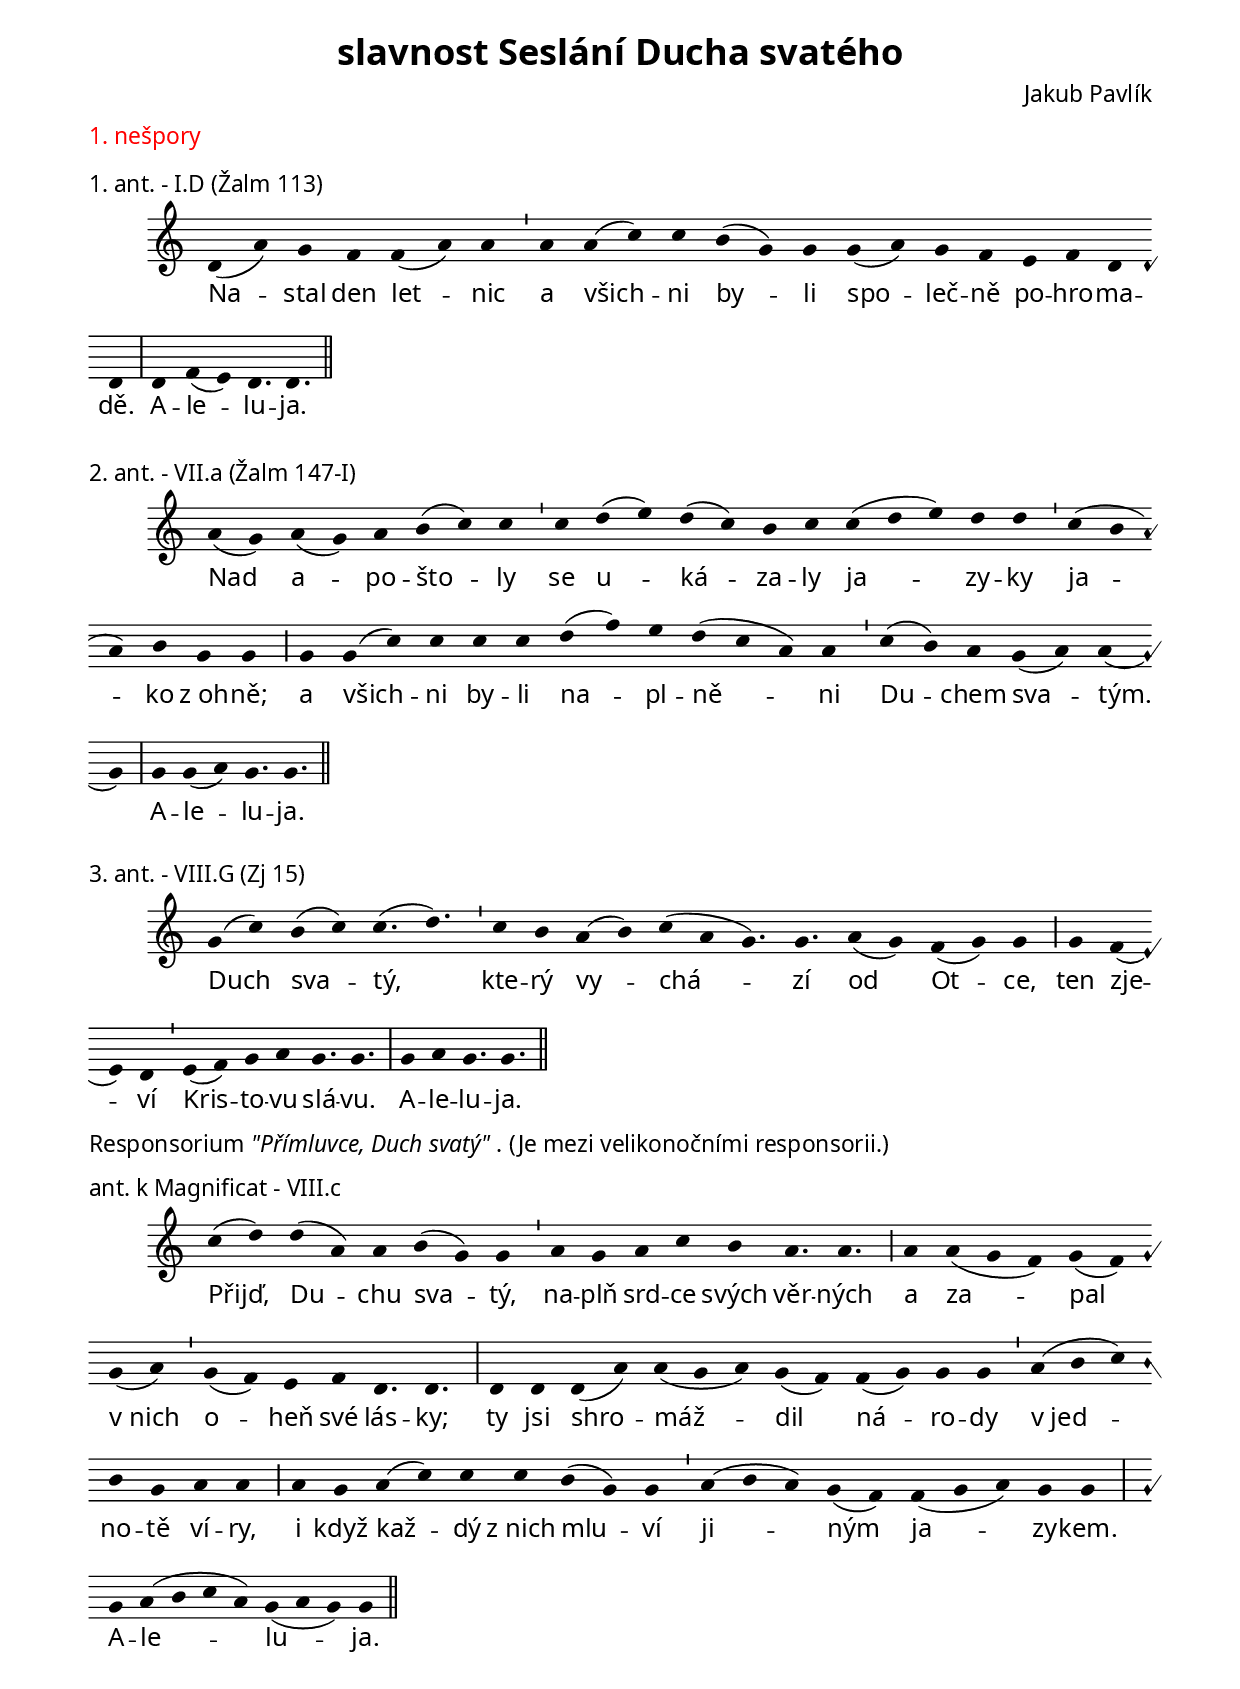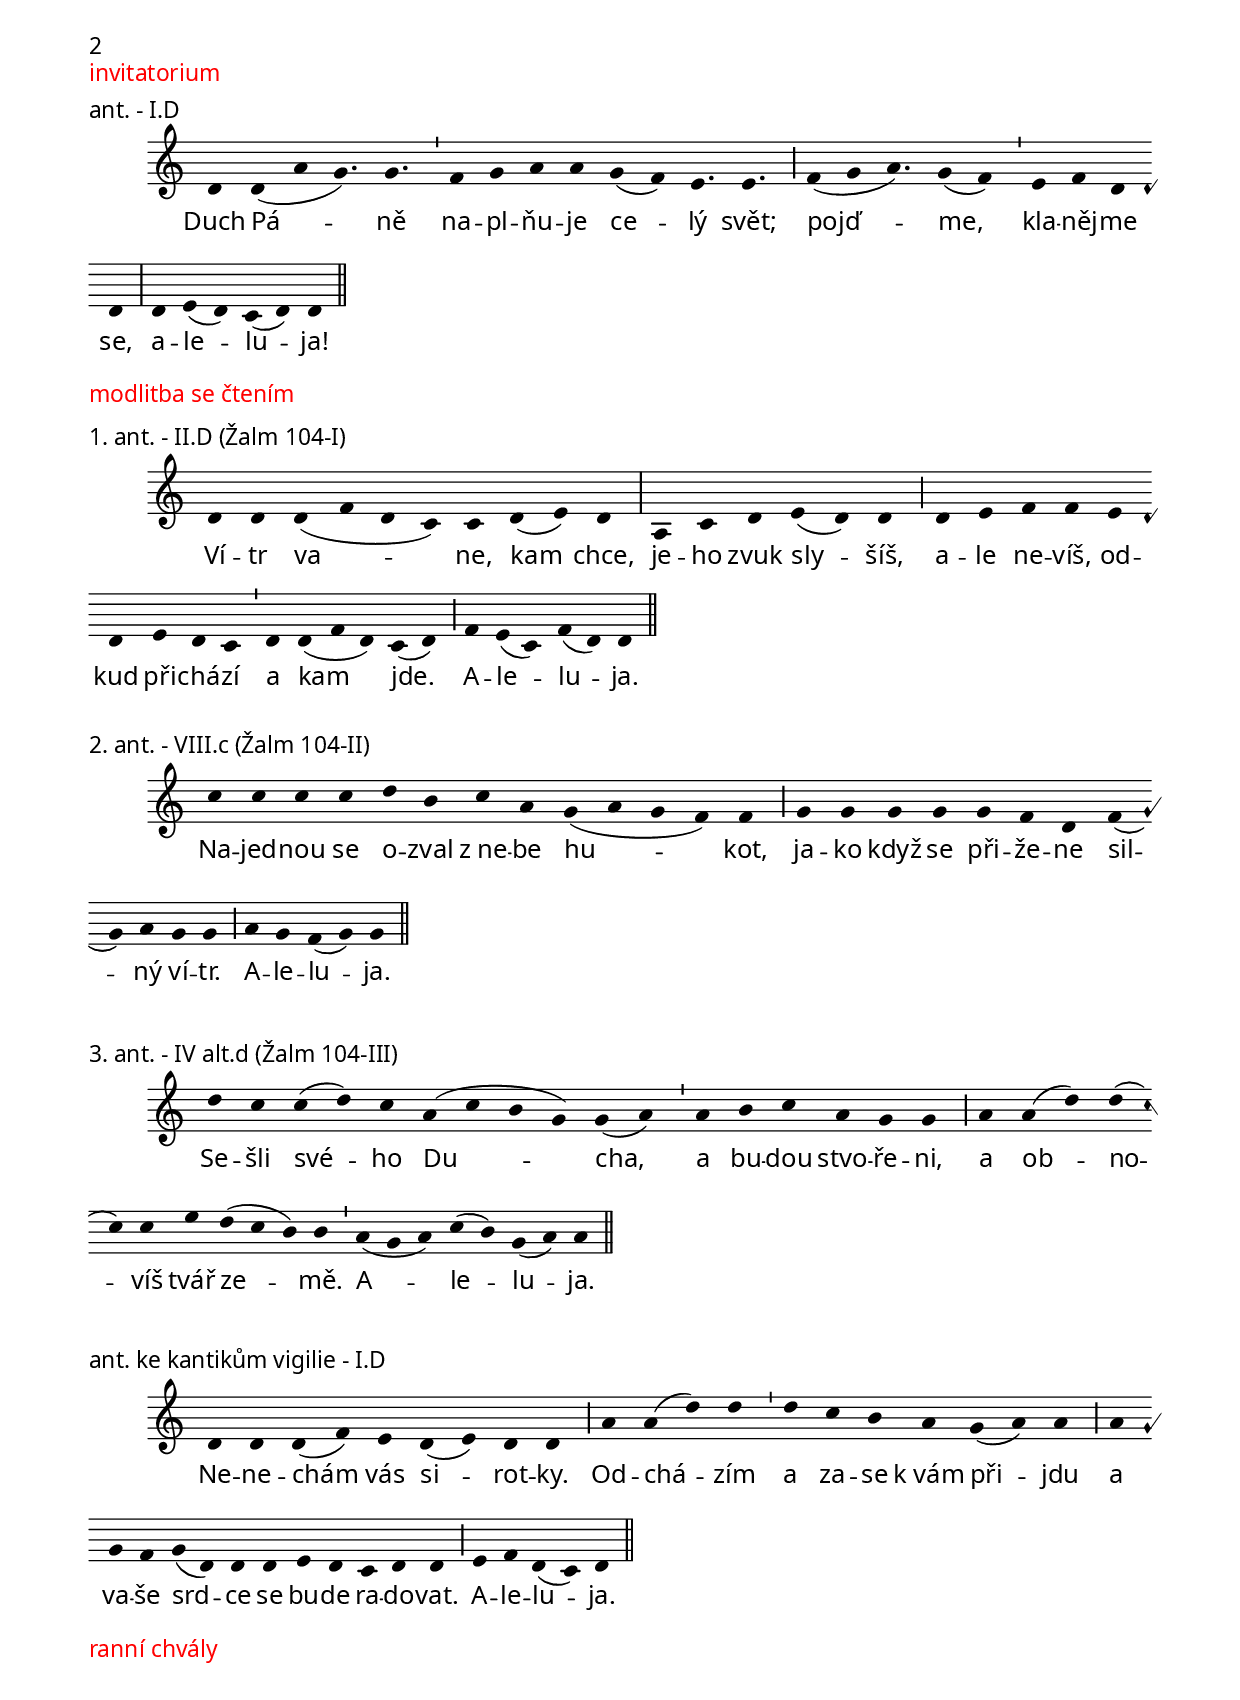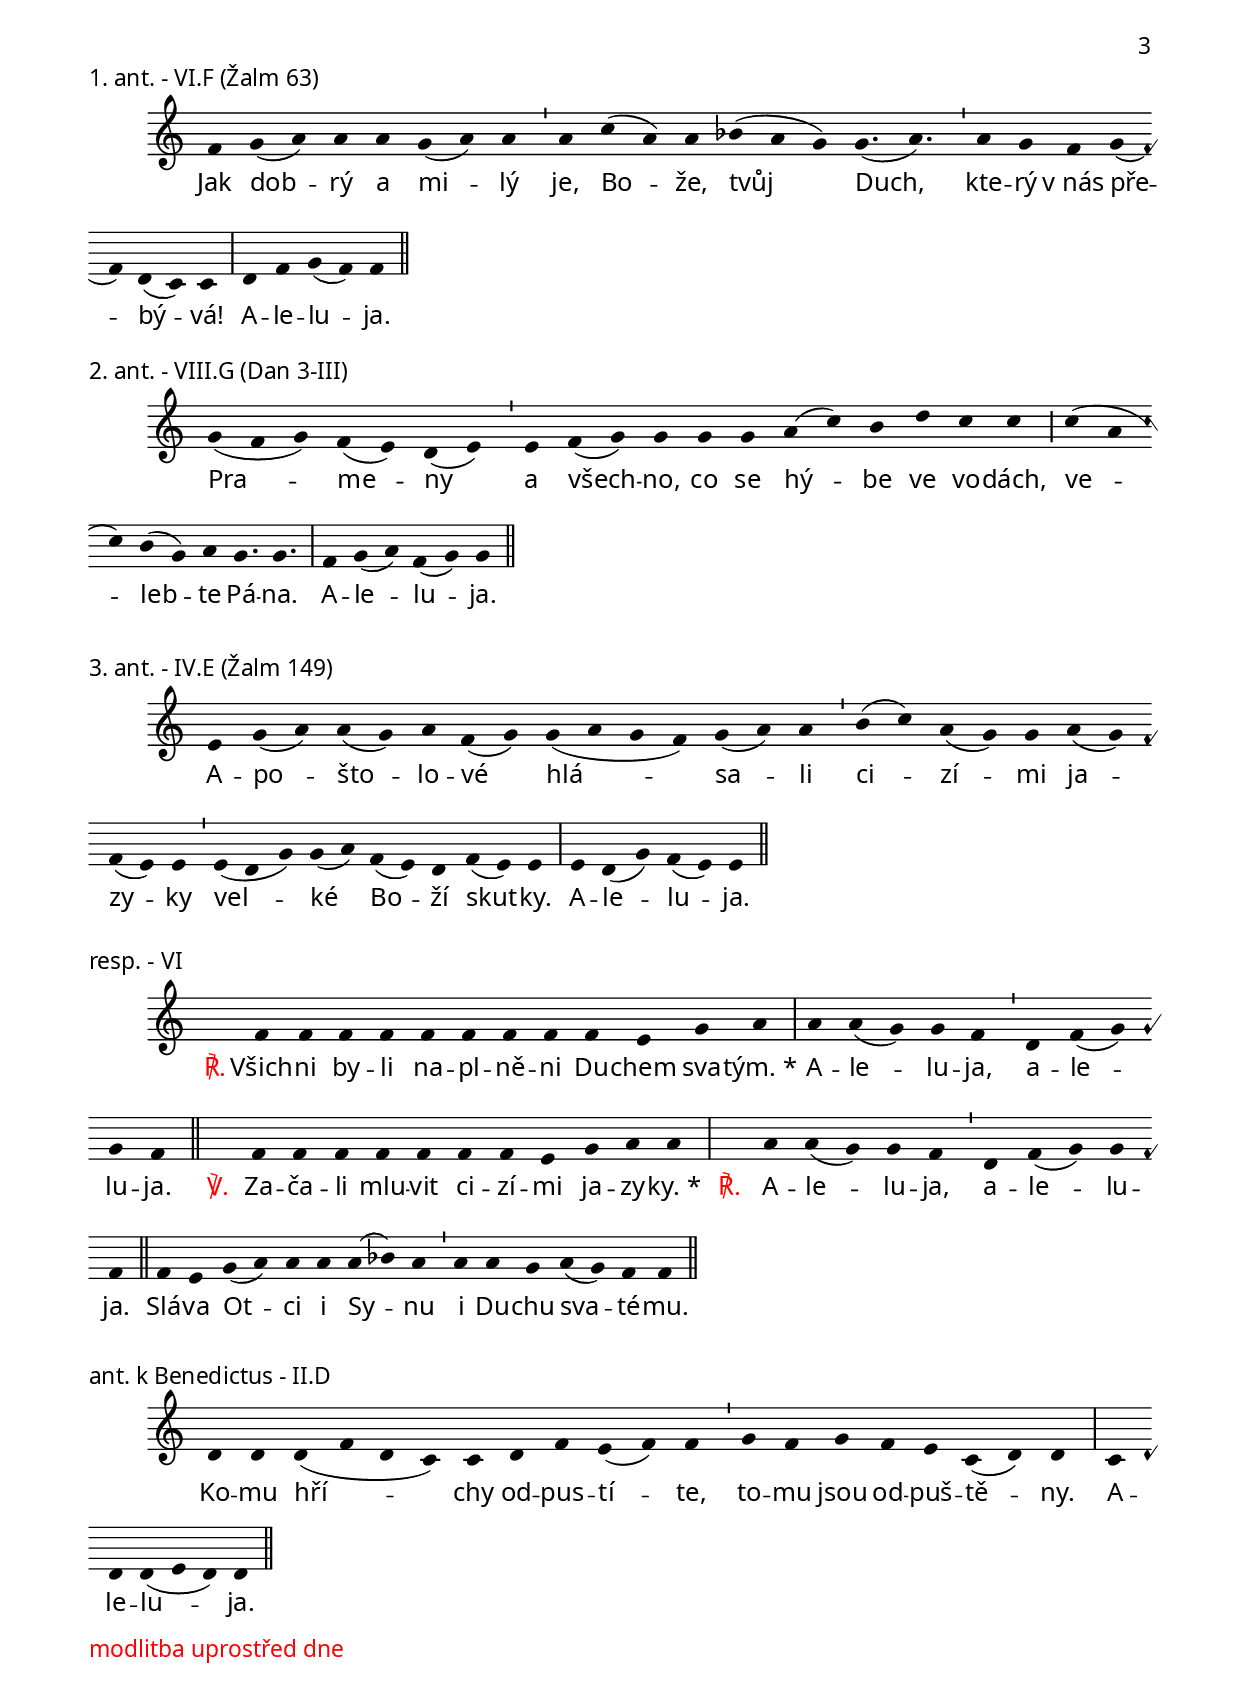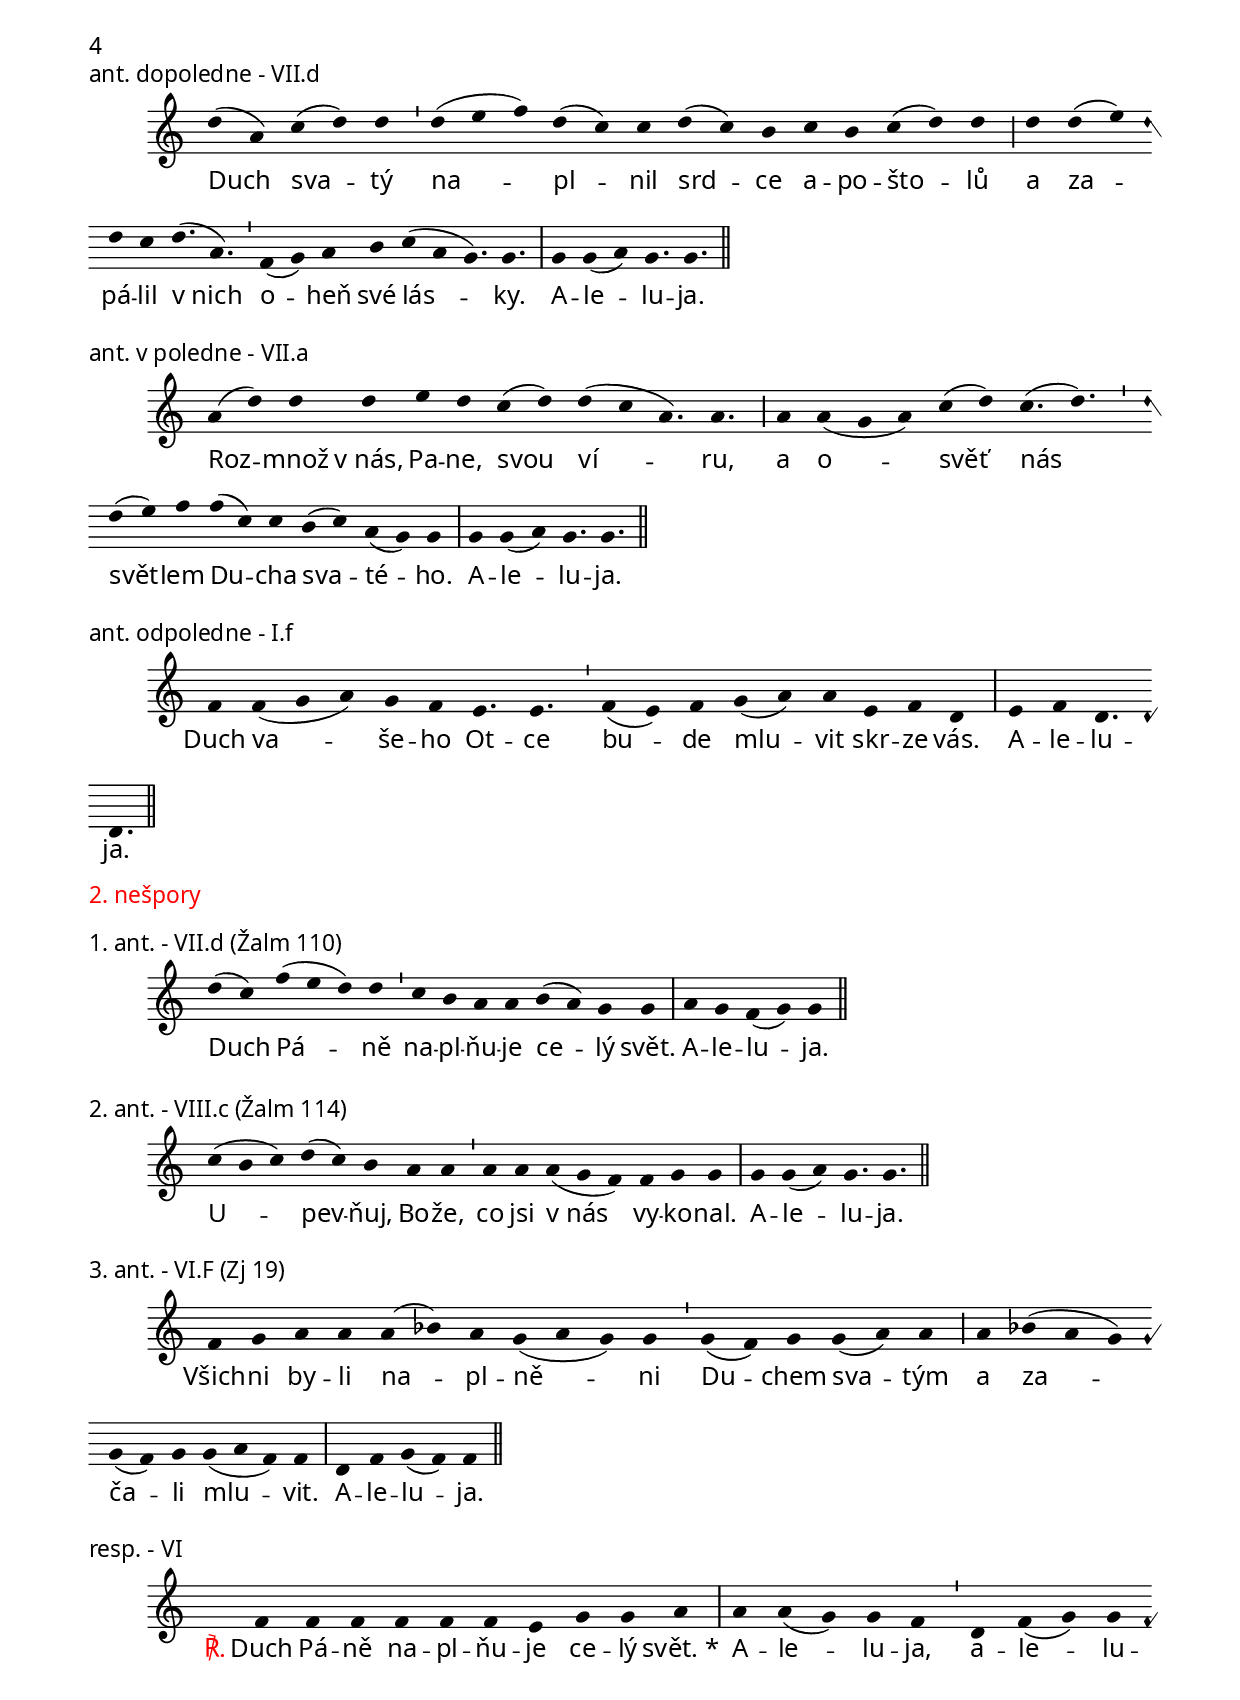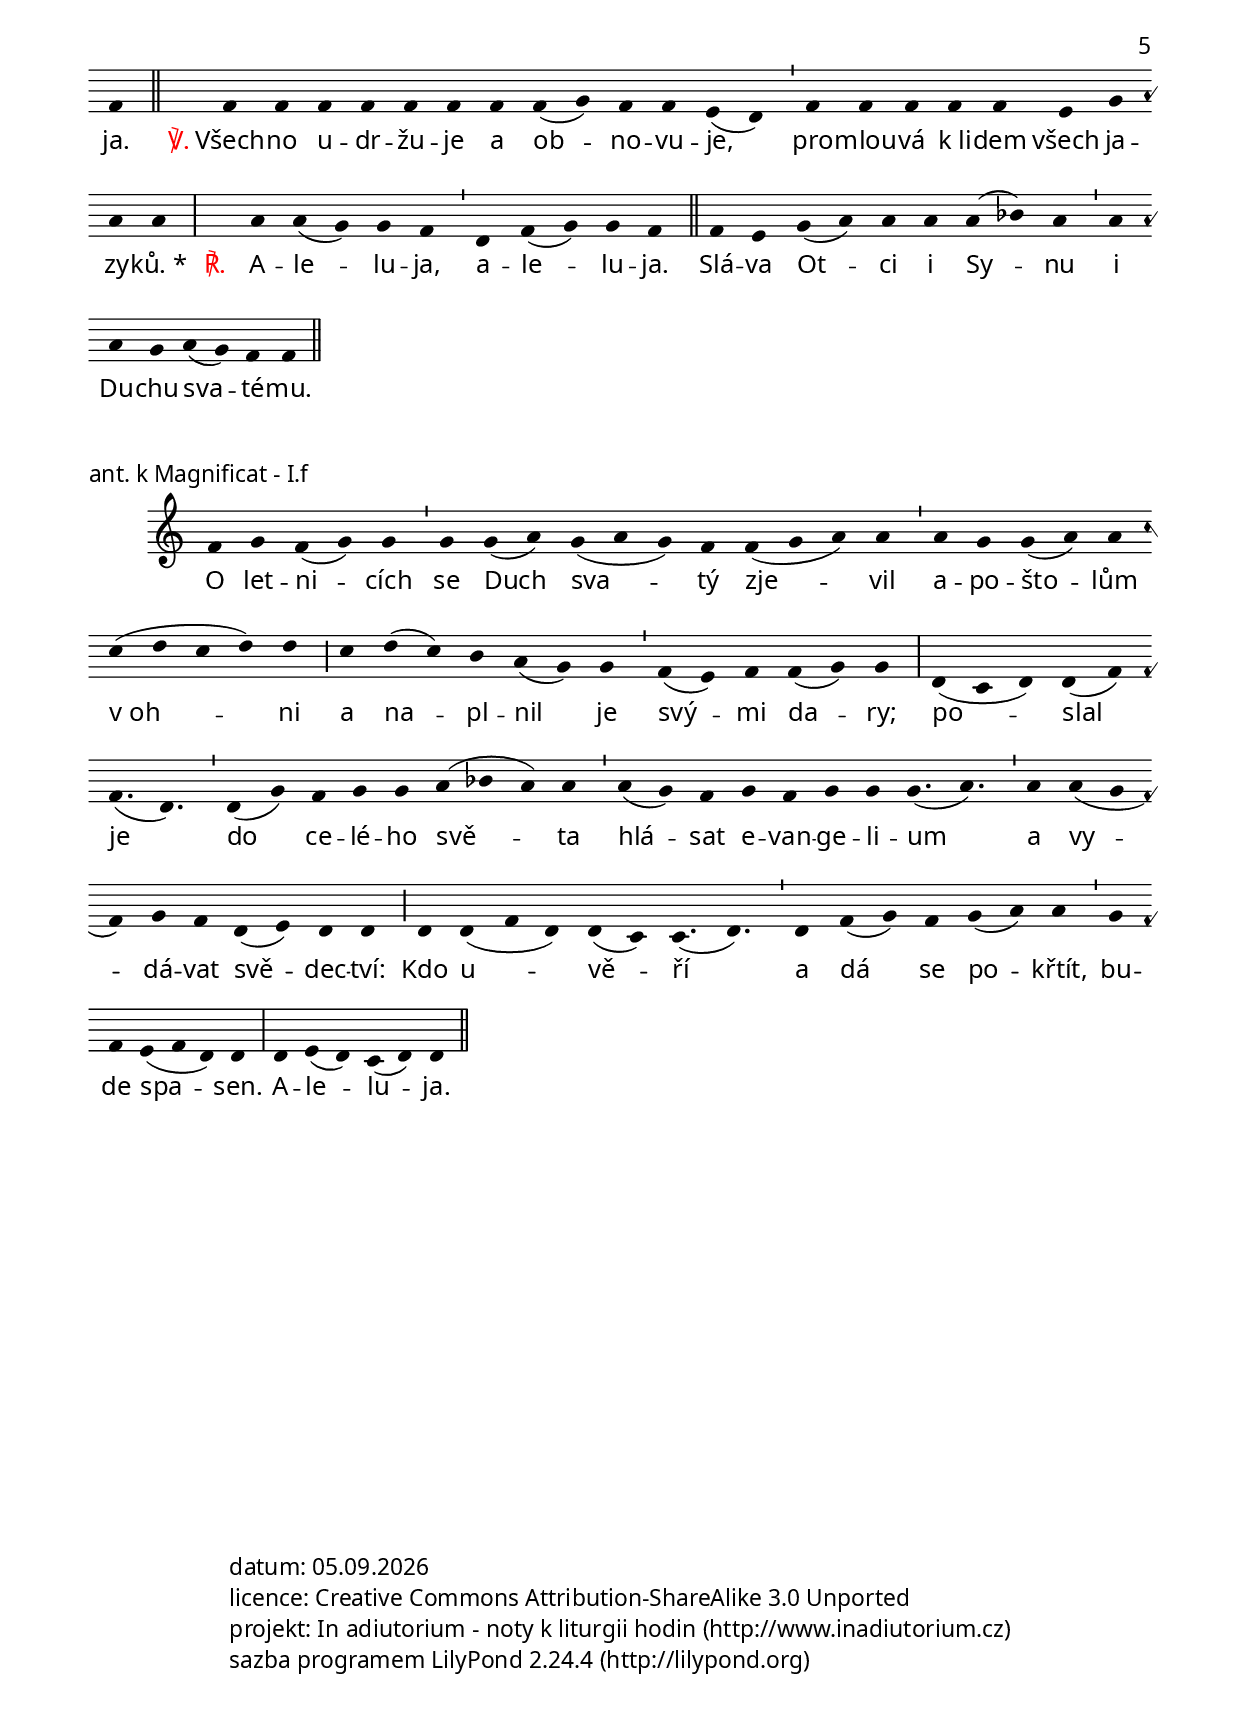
\version "2.14.2"

\header {
  title = "slavnost Seslání Ducha svatého"
  composer = "Jakub Pavlík"
}

\include "spolecne.ly"
\include "dilyresponsorii.ly"

\markup {\nadpisHodinka {"1. nešpory"}}

\score {
  \relative c' {
    \choralniRezim
    d4( a') g f f( a) a \barMin
    a a( c) c b( g) g g( a) g f e f d d \barMax
    d f( e) d4. d \barFinalis
  }
  \addlyrics {
    Na -- stal den let -- nic
    a všich -- ni by -- li spo -- leč -- ně po -- hro -- ma -- dě.
    A -- le -- lu -- ja.
  }
  \header {
    quid = "1. ant."
    modus = "I"
    differentia = "D"
    psalmus = "Žalm 113"
    placet = "_byli_ zbavit veškerého důrazu (zde zejm. melisma)"
    id = "1ne-a1"
    piece = \markup {\sestavTitulek}
  }
}

\score {
  \relative c'' {
    \choralniRezim
    a4( g) a( g) a b( c) c \barMin
    c d( e) d( c) b c c( d e) d d \barMin
    c( b a) b g g \barMaior
    g g( c) c c c d( f) e d( c a) a \barMin
    c( b) a g( a) a( g) \barMax
    g g( a) g4. g \barFinalis
  }
  \addlyrics {
    Nad a -- po -- što -- ly
    se u -- ká -- za -- ly ja -- zy -- ky
    ja -- ko z_oh -- ně;
    a všich -- ni by -- li na -- pl -- ně -- ni
    Du -- chem sva -- tým.
    A -- le -- lu -- ja.
  }
  \header {
    quid = "2. ant."
    modus = "VII"
    differentia = "a"
    psalmus = "Žalm 147-I"
    id = "1ne-a2"
    piece = \markup {\sestavTitulek}
  }
}

\score {
  \relative c'' {
    \choralniRezim
    g4( c) b( c) c4.( d) \barMin
    c4 b a( b) c( a g4.) g a4( g) f( g) g \barMaior
    g f( e) d \barMin
    e( f) g a g4. g \barMax
    g4 a g4. g \barFinalis
  }
  \addlyrics {
    Duch sva -- tý,
    kte -- rý vy -- chá -- zí od Ot -- ce,
    ten zje -- ví
    Kris -- to -- vu slá -- vu.
    A -- le -- lu -- ja.
  }
  \header {
    quid = "3. ant."
    modus = "VIII"
    differentia = "G"
    psalmus = "Zj 15"
    placet = "aleluja g ga g g nebo jinak"
    id = "1ne-a3"
    piece = \markup {\sestavTitulek}
  }
}

\markup{Responsorium \italic{"\"Přímluvce, Duch svatý\""}. (Je mezi velikonočními responsorii.)}

\score {
  \relative c'' {
    \choralniRezim
    c4( d) d( a) a b( g) g \barMin
    a g a c b a4. a \barMaior
    a4 a( g f) g( f) g( a) \barMin g( f) e f d4. d \barMax

    d4 d d( a') a( g a) g( f) f( g) g g \barMin
    a( b c) b g a a \barMaior
    a g a( c) c c b( g) g \barMin
    a( b a) g( f) f( g a) g g \barMax

    g a( b c a) g( a g) g \barFinalis
  }
  \addlyrics {
    Přijď, Du -- chu sva -- tý,
    na -- plň srd -- ce svých věr -- ných
    a za -- pal v_nich o -- heň své lás -- ky;

    ty jsi shro -- máž -- dil ná -- ro -- dy
    v_jed -- no -- tě ví -- ry,
    i když kaž -- dý z_nich mlu -- ví
    ji -- ným ja -- zy -- kem.

    A -- le -- lu -- ja.
  }
  \header {
    quid = "ant. k Magnificat"
    modus = "VIII"
    differentia = "c"
    psalmus = ""
    placet = "zkusit lepší aleluja"
    id = "1ne-amag"
    piece = \markup {\sestavTitulekBezZalmu}
  }
}

\markup {\nadpisHodinka {"invitatorium"}}

\score {
  \relative c' {
    \choralniRezim
    d4 d( a' g4.) g \barMin
    f4 g a a g( f) e4. e \barMaior
    f4( g a4.) g4( f) \barMin
    e4 f d d \barMax
    d e( d) c( d) d \barFinalis
  }
  \addlyrics {
    Duch Pá -- ně
    na -- pl -- ňu -- je ce -- lý svět;
    pojď -- me, kla -- něj -- me se,
    a -- le -- lu -- ja!
  }
  \header {
    quid = "ant."
    modus = "I"
    differentia = "D"
    psalmus = ""
    placet = "_pojďme_ jinak"
    id = "invit"
    piece = \markup {\sestavTitulekBezZalmu}
  }
}

\markup {\nadpisHodinka {"modlitba se čtením"}}

% tady jsem se rozhodl porusit zasadu "jeden zalm - jeden napev psalmodie",
% abych mohl kazdou z antifon se silnym textem zpracovat samostatne

\score {
  \relative c' {
    \choralniRezim
    d4 d d( f d c) c d( e) d \barMax
    a c d e( d) d \barMaior
    d e f f e d e d c \barMin
    d d( f d) c( d) \barMaior
    f e( c) f( d) d \barFinalis
  }
  \addlyrics {
    Ví -- tr va -- ne, kam chce,
    je -- ho zvuk sly -- šíš,
    a -- le ne -- víš,
    od -- kud při -- chá -- zí
    a kam jde.
    A -- le -- lu -- ja.
  }
  \header {
    quid = "1. ant."
    modus = "II"
    differentia = "D"
    psalmus = "Žalm 104-I"
    id = "mc-a1"
    piece = \markup {\sestavTitulek}
  }
}

\score {
  \relative c'' {
    \choralniRezim
    c4 c c c d b c a g( a g f) f \barMaior
    g g g g g f d f( g) a g g \barMaior
    a g f( g) g \barFinalis
  }
  \addlyrics {
    Na -- jed -- nou se o -- zval z_ne -- be hu -- kot,
    ja -- ko když se při -- že -- ne sil -- ný ví -- tr.
    A -- le -- lu -- ja.
  }
  \header {
    quid = "2. ant."
    modus = "VIII"
    differentia = "c"
    psalmus = "Žalm 104-II"
    id = "mc-a2"
    piece = \markup {\sestavTitulek}
  }
}

\score {
  \relative c'' {
    \choralniRezim
    d4 c c( d) c a( c b g) g( a) \barMin
    a b c a g g \barMaior
    a a( d) d( c) c e d( c b) b \barMin
    a( g a) c( b) g( a) a \barFinalis
  }
  \addlyrics {
    Se -- šli své -- ho Du -- cha,
    a bu -- dou stvo -- ře -- ni,
    a ob -- no -- víš tvář ze -- mě.
    A -- le -- lu -- ja.
  }
  \header {
    quid = "3. ant."
    modus = "IV alt"
    differentia = "d"
    psalmus = "Žalm 104-III"
    id = "mc-a3"
    piece = \markup {\sestavTitulek}
  }
}

\score {
  \relative c' {
    \choralniRezim
    d4 d d( f) e d( e) d d \barMaior
    a' a( d) d \barMin
    d c b a g( a) a \barMaior
    a g f g( d) d d e d c d d \barMaior
    e f d( c) d \barFinalis
  }
  \addlyrics {
    Ne -- ne -- chám vás si -- rot -- ky.
    Od -- chá -- zím
    a za -- se k_vám při -- jdu
    a va -- še srd -- ce se bu -- de ra -- do -- vat.
    A -- le -- lu -- ja.
  }
  \header {
    quid = "ant. ke kantikům vigilie"
    modus = "I"
    differentia = "D"
    psalmus = ""
    id = "mc-avig"
    piece = \markup {\sestavTitulekBezZalmu}
  }
}

\markup {\nadpisHodinka {"ranní chvály"}}

\score {
  \relative c' {
    \choralniRezim
    f4 g( a) a a g( a) a \barMin
    a4 c( a) a bes( a g) g4.( a) \barMin
    a4 g f g( f) d( c) c \barMax
    d4 f g( f) f \barFinalis
  }
  \addlyrics {
    Jak dob -- rý a mi -- lý
    je, Bo -- že, tvůj Duch,
    kte -- rý v_nás pře -- bý -- vá!
    A -- le -- lu -- ja.
  }
  \header {
    quid = "1. ant."
    modus = "VI"
    differentia = "F"
    psalmus = "Žalm 63"
    placet = "_dobrý a milý_ je nelibě monotónní"
    id = "rch-a1"
    piece = \markup {\sestavTitulek}
  }
}

\score {
  \relative c'' {
    \choralniRezim
    g( f g) f( e) d( e) \barMin
    e f( g) g g g a( c) b d c c \barMaior
    c( a c) b( g) a g4. g \barMax
    f4 g( a) f( g) g \barFinalis
  }
  \addlyrics {
    Pra -- me -- ny
    a všech -- no, co se hý -- be ve vo -- dách,
    ve -- leb -- te Pá -- na.
    A -- le -- lu -- ja.
  }
  \header {
    quid = "2. ant."
    modus = "VIII"
    differentia = "G"
    psalmus = "Dan 3-III"
    id = "rch-a2"
    piece = \markup {\sestavTitulek}
  }
}

\score {
  \relative c' {
    \choralniRezim
    e4 g( a) a( g) a f( g) g( a g f) g( a) a \barMin
    b( c) a( g) g a( g) f( e) e \barMin
    e( d g) g( a) f( e) d f( e) e \barMax
    e d( g) f( e) e \barFinalis
  }
  \addlyrics {
    A -- po -- što -- lo -- vé hlá -- sa -- li
    ci -- zí -- mi ja -- zy -- ky
    vel -- ké Bo -- ží skut -- ky.
    A -- le -- lu -- ja.
  }
  \header {
    quid = "3. ant."
    modus = "IV"
    differentia = "E"
    psalmus = "Žalm 149"
    placet = "_apoštolové_ lépe"
    id = "rch-a3"
    piece = \markup {\sestavTitulek}
  }
}

\score {
  \relative c' {
    \choralniRezim

    % R
    \neviditelna f
    f f f f f f f f f e g a \barMax
    \respVIalelujaResponsum \barFinalis

    % V
    \neviditelna f
    f f f f f f f e g a a \barMax
    % R
    \neviditelna a
    \respVIalelujaResponsum \barFinalis

    % Slava
    \respVIalelujaDoxologie \barFinalis
  }
  \addlyrics {
    \Response Všich -- ni by -- li na -- pl -- ně -- ni Du -- chem sva -- tým._*
    \textRespAleluja
    \Verse Za -- ča -- li mlu -- vit ci -- zí -- mi ja -- zy -- ky._*
    \Response \textRespAleluja
    \textRespDoxologie
  }
  \header {
    quid = "resp."
    modus = "VI"
    id = "rch-resp"
    piece = \markup {\sestavTitulekResp}
  }
}

\score {
  \relative c' {
    \choralniRezim
    d4 d d( f d c) c d f e( f) f \barMin
    g f g f e c( d) d \barMax
    c d d( e d) d \barFinalis
  }
  \addlyrics {
    Ko -- mu hří -- chy od -- pus -- tí -- te,
    to -- mu jsou od -- puš -- tě -- ny.
    A -- le -- lu -- ja.
  }
  \header {
    quid = "ant. k Benedictus"
    modus = "II"
    differentia = "D"
    psalmus = ""
    placet = "vyzkoušet varianty"
    id = "rch-aben"
    piece = \markup {\sestavTitulekBezZalmu}
  }
}

\markup {\nadpisHodinka {"modlitba uprostřed dne"}}

\score {
  \relative c'' {
    \choralniRezim
    d( a) c( d) d \barMin
    d( e f) d( c) c d( c) b c b c( d) d \barMaior
    d d( e) d c d4.( a) \barMin
    f4( g) a b c( a g4.) g \barMax
    g4 g( a) g4. g \barFinalis
  }
  \addlyrics {
    Duch sva -- tý
    na -- pl -- nil srd -- ce a -- po -- što -- lů
    a za -- pá -- lil v_nich
    o -- heň své lás -- ky.
    A -- le -- lu -- ja.
  }
  \header {
    quid = "ant. dopoledne"
    modus = "VII"
    differentia = "d"
    psalmus = ""
    id = "tercie"
    piece = \markup {\sestavTitulekBezZalmu}
  }
}

\score {
  \relative c'' {
    \choralniRezim
    a4( d) d d e d c( d) d( c a4.) a \barMaior
    a4 a( g a) c( d) c4.( d) \barMin
    d4( e) f f( c) c b( c) a( g) g \barMax
    g g( a) g4. g \barFinalis
  }
  \addlyrics {
    Roz -- množ v_nás, Pa -- ne, svou ví -- ru,
    a o -- svěť nás
    svět -- lem Du -- cha sva -- té -- ho.
    A -- le -- lu -- ja.
  }
  \header {
    quid = "ant. v poledne"
    modus = "VII"
    differentia = "a"
    psalmus = ""
    placet = "závěr (_Ducha svatého_) je blbý"
    id = "sexta"
    piece = \markup {\sestavTitulekBezZalmu}
  }
}

\score {
  \relative c' {
    \choralniRezim
    f4 f( g a) g f e4. e \barMin
    f4( e) f g( a) a e f d \barMax
    e f d4. d \barFinalis
  }
  \addlyrics {
    Duch va -- še -- ho Ot -- ce
    bu -- de mlu -- vit skr -- ze vás.
    A -- le -- lu -- ja.
  }
  \header {
    quid = "ant. odpoledne"
    modus = "I"
    differentia = "f"
    psalmus = ""
    id = "nona"
    piece = \markup {\sestavTitulekBezZalmu}
  }
}

\markup {\nadpisHodinka {"2. nešpory"}}

\score {
  \relative c'' {
    \choralniRezim
    d4( c) f( e d) d \barMin
    c b a a b( a) g g \barMax
    a g f( g) g \barFinalis
  }
  \addlyrics {
    Duch Pá -- ně na -- pl -- ňu -- je ce -- lý svět.
    A -- le -- lu -- ja.
  }
  \header {
    quid = "1. ant."
    modus = "VII"
    differentia = "d"
    psalmus = "Žalm 110"
    id = "2ne-a1"
    piece = \markup {\sestavTitulek}
  }
}

\score {
  \relative c'' {
    \choralniRezim
    c4( b c) d( c) b a a \barMin
    a a a( g f) f g g \barMax
    g g( a) g4. g \barFinalis
  }
  \addlyrics {
    U -- pev -- ňuj, Bo -- že,
    co jsi v_nás vy -- ko -- nal.
    A -- le -- lu -- ja.
  }
  \header {
    quid = "2. ant."
    modus = "VIII"
    differentia = "c"
    psalmus = "Žalm 114"
    id = "2ne-a2"
    piece = \markup {\sestavTitulek}
  }
}

\score {
  \relative c' {
    \choralniRezim
    f4 g a a a( bes) a g( a g) g \barMin
    g( f) g g( a) a \barMaior
    a bes( a g) g( f) g g( a f) f \barMax
    d f g( f) f \barFinalis
  }
  \addlyrics {
    Všich -- ni by -- li na -- pl -- ně -- ni Du -- chem sva -- tým
    a za -- ča -- li mlu -- vit.
    A -- le -- lu -- ja.
  }
  \header {
    quid = "3. ant."
    modus = "VI"
    differentia = "F"
    psalmus = "Zj 19"
    placet = "_naplněni_ nesluší přetížená předposlední slabika; _začali_ přetížené;
    celá asi půjde lépe"
    id = "2ne-a3"
    piece = \markup {\sestavTitulek}
  }
}

\score {
  \relative c' {
    \choralniRezim

    % R
    \neviditelna f
    f4 f f f f f e g g a \barMax
    \respVIalelujaResponsum \barFinalis

    % V
    \neviditelna f
    f f f f f f f f( g) f f e( d) \barMin
    f f f f f e g a a \barMax
    % R
    \neviditelna a
    \respVIalelujaResponsum \barFinalis

    % Slava
    \respVIalelujaDoxologie \barFinalis
  }
  \addlyrics {
    \Response Duch Pá -- ně na -- pl -- ňu -- je ce -- lý svět._*
    \textRespAleluja
    \Verse Všech -- no u -- dr -- žu -- je a ob -- no -- vu -- je,
    pro -- mlou -- vá k_li -- dem všech ja -- zy -- ků._*
    \Response \textRespAleluja
    \textRespDoxologie
  }
  \header {
    quid = "resp."
    modus = "VI"
    id = "2ne-resp"
    piece = \markup {\sestavTitulekResp}
  }
}

\score {
  \relative c' {
    \choralniRezim
    f4 g f( g) g \barMin
    g g( a) g( a g) f f( g a) a \barMin
    a4 g g( a) a c( d c d) d \barMaior
    c4 d( c) b a( g) g \barMin
    f( e) f f( g) g \barMax

    d( c d) d( f) f4.( d) \barMin
    d4( g) f g g a( bes a) a \barMin
    a( g) f g f g g g4.( a) \barMin
    a4 a( g f) g f d( e) d d \barMaior

    d d( f d) d( c) c4.( d) \barMin
    d4 f( g) f g( a) a \barMin
    g f e( f d) d \barMax

    d e( d) c( d) d \barFinalis
  }
  \addlyrics {
    O let -- ni -- cích
    se Duch sva -- tý zje -- vil
    a -- po -- što -- lům v_oh -- ni
    a na -- pl -- nil je
    svý -- mi da -- ry;

    po -- slal je do ce -- lé -- ho svě -- ta
    hlá -- sat e -- van -- ge -- li -- um
    a vy -- dá -- vat svě -- dec -- tví:
    Kdo u -- vě -- ří
    a dá se po -- křtít,
    bu -- de spa -- sen.

    A -- le -- lu -- ja.
  }
  \header {
    quid = "ant. k Magnificat"
    modus = "I"
    differentia = "f"
    psalmus = ""
    placet = "první dvě třetiny nic moc"
    id = "2ne-amag"
    piece = \markup {\sestavTitulekBezZalmu}
  }
}